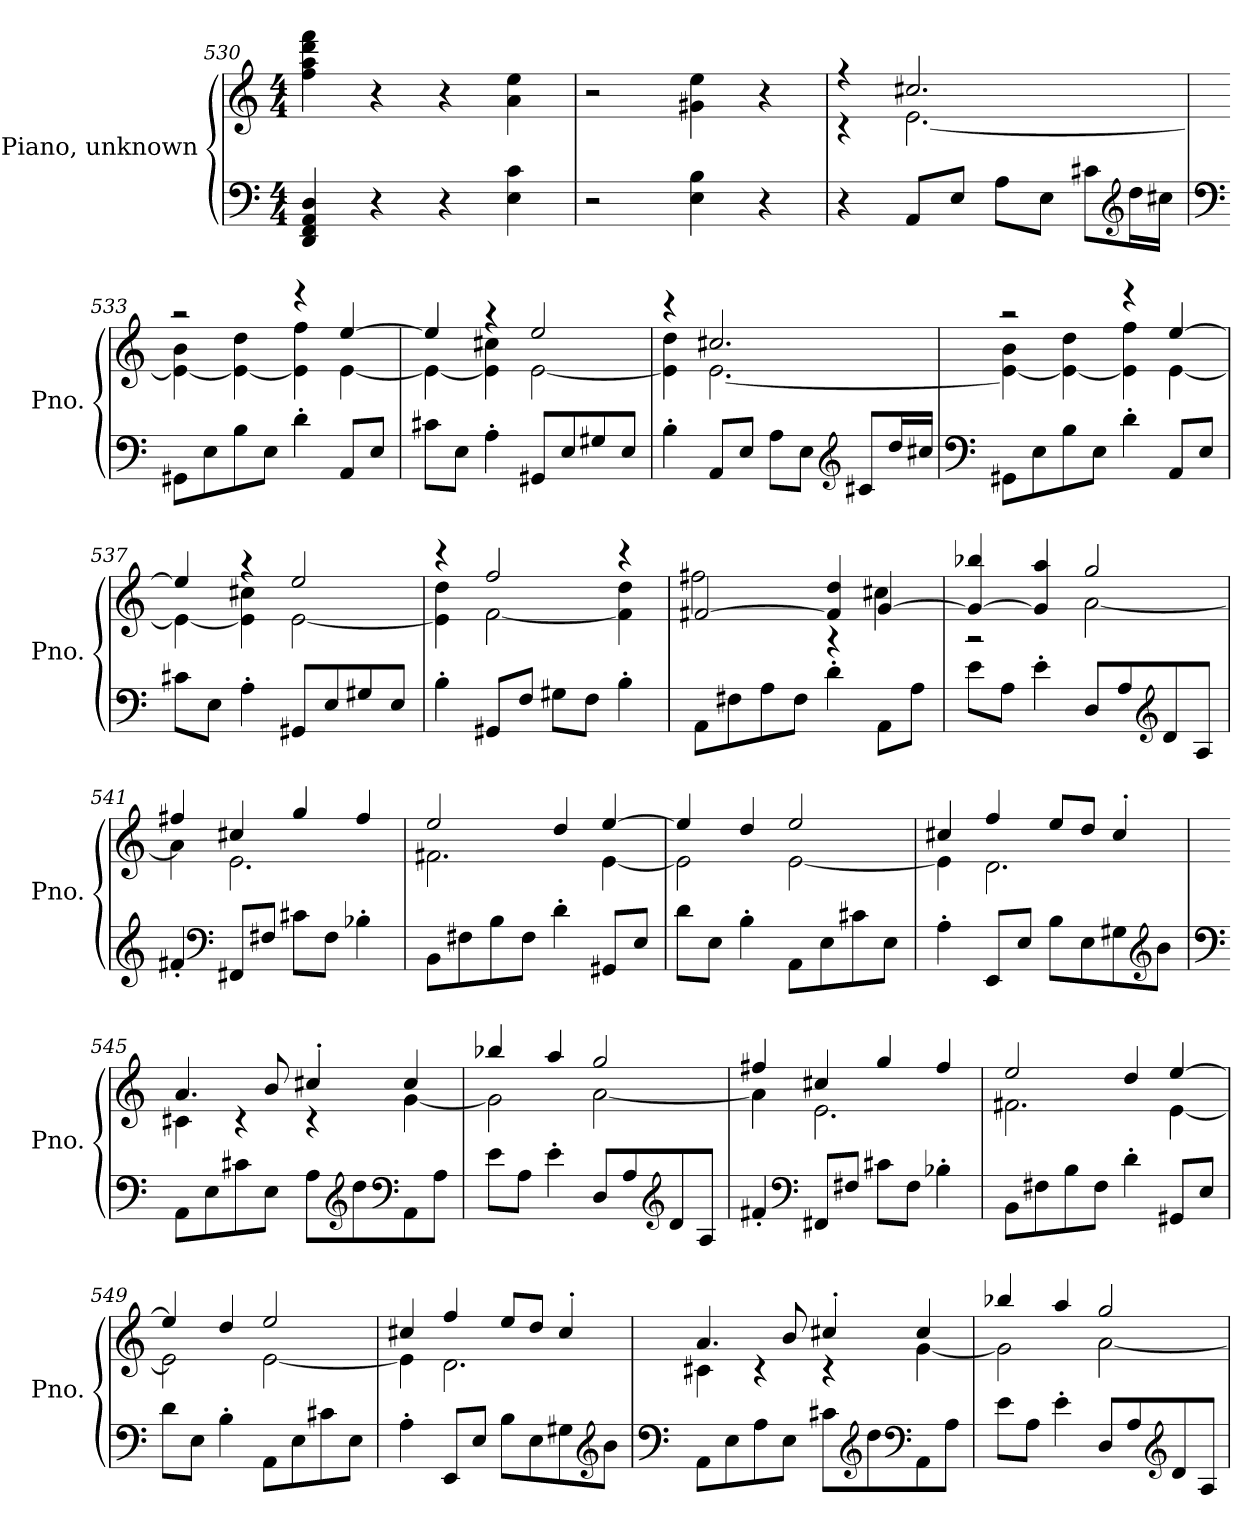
**kern	**kern
*part1	*part1
*staff2	*staff1
*I"Piano, unknown	*
*I'Pno.	*
*clefF4	*clefG2
*k[]	*k[]
*M4/4	*M4/4
=530	=530
4DD/ 4FF/ 4AA/ 4D/	4ff\ 4aa\ 4ddd\ 4fff\
4r	4r
4r	4r
4E\ 4c\	4a\ 4ee\
=531	=531
2r	2r
4E\ 4B\	4g#X\ 4ee\
4r	4r
!!LO:LB:g=z
=532	=532
*	*^
4r	4r	4r
8AA/L	2.cc#X/	[2.e\
8E/J	.	.
8A\L	.	.
8E\J	.	.
8c#X\L	.	.
*clefG2	*	*
16dd\L	.	.
16cc#X\JJ	.	.
=533	=533	=533
*clefF4	*	*
8GG#X\L	2r	4e\_ 4b\
8E\	.	.
8B\	.	4e\_ 4dd\
8E\J	.	.
4d'\	4r	4e\] 4ff\
8AA/L	[4ee/	[4e\
8E/J	.	.
=534	=534	=534
8c#X\L	4ee/]	4e\_
8E\J	.	.
4A'\	4r	4e\] 4cc#X\
8GG#X/L	2ee/	[2e\
8E/	.	.
8G#X/	.	.
8E/J	.	.
=535	=535	=535
4B'\	4r	4e\] 4dd\
8AA/L	2.cc#X/	[2.e\
8E/J	.	.
8A\L	.	.
8E\J	.	.
*clefG2	*	*
8c#X/L	.	.
16dd/L	.	.
16cc#X/JJ	.	.
!!LO:LB:g=z	!!
=536	=536	=536
*clefF4	*	*
8GG#X\L	2r	4e\_ 4b\
8E\	.	.
8B\	.	4e\_ 4dd\
8E\J	.	.
4d'\	4r	4e\] 4ff\
8AA/L	[4ee/	[4e\
8E/J	.	.
=537	=537	=537
8c#X\L	4ee/]	4e\_
8E\J	.	.
4A'\	4r	4e\] 4cc#X\
8GG#X/L	2ee/	[2e\
8E/	.	.
8G#X/	.	.
8E/J	.	.
=538	=538	=538
4B'\	4r	4e\] 4dd\
8GG#X/L	2ff/	[2f\
8F/J	.	.
8G#X\L	.	.
8F\J	.	.
4B'\	4r	4f\] 4dd\
=539	=539	=539
8AA\L	[2f#X/	2ff#X\
8F#X\	.	.
8A\	.	.
8F#\J	.	.
4d'\	4f#/] 4dd/	4r
8AA\L	[4g/	4cc#X\
8A\J	.	.
=540	=540	=540
8e\L	4g/_ 4bb-X/	2r
8A\J	.	.
4e'\	4g/] 4aa/	.
8D/L	2gg/	[2a\
8A/	.	.
*clefG2	*	*
8d/	.	.
8A/J	.	.
!!LO:PB:g=z	!!
=541	=541	=541
4f#X'/	4ff#X/	4a\]
*clefF4	*	*
8FF#X/L	4cc#X/	2.e\
8F#X/J	.	.
8c#X\L	4gg/	.
8F#\J	.	.
4B-X'\	4ff#/	.
=542	=542	=542
8BB\L	2ee/	2.f#X\
8F#X\	.	.
8B\	.	.
8F#\J	.	.
4d'\	4dd/	.
8GG#X/L	[4ee/	[4e\
8E/J	.	.
=543	=543	=543
8d\L	4ee/]	2e\]
8E\J	.	.
4B'\	4dd/	.
8AA\L	2ee/	[2e\
8E\	.	.
8c#X\	.	.
8E\J	.	.
=544	=544	=544
4A'\	4cc#X/	4e\]
8EE/L	4ff/	2.d\
8E/J	.	.
8B\L	8ee/L	.
8E\	8dd/J	.
8G#X\	4cc#'/	.
*clefG2	*	*
8b\J	.	.
!!LO:LB:g=z	!!
=545	=545	=545
*clefF4	*	*
8AA\L	4.a/	4c#X\
8E\	.	.
8c#X\	.	4r
8E\J	8b/	.
8A\L	4cc#X'/	4r
*clefG2	*	*
8dd\	.	.
*clefF4	*	*
8AA\	4cc#/	[4g\
8A\J	.	.
=546	=546	=546
8e\L	4bb-X/	2g\]
8A\J	.	.
4e'\	4aa/	.
8D/L	2gg/	[2a\
8A/	.	.
*clefG2	*	*
8d/	.	.
8A/J	.	.
=547	=547	=547
4f#X'/	4ff#X/	4a\]
*clefF4	*	*
8FF#X/L	4cc#X/	2.e\
8F#X/J	.	.
8c#X\L	4gg/	.
8F#\J	.	.
4B-X'\	4ff#/	.
!!LO:LB:g=z	!!
=548	=548	=548
8BB\L	2ee/	2.f#X\
8F#X\	.	.
8B\	.	.
8F#\J	.	.
4d'\	4dd/	.
8GG#X/L	[4ee/	[4e\
8E/J	.	.
=549	=549	=549
8d\L	4ee/]	2e\]
8E\J	.	.
4B'\	4dd/	.
8AA\L	2ee/	[2e\
8E\	.	.
8c#X\	.	.
8E\J	.	.
=550	=550	=550
4A'\	4cc#X/	4e\]
8EE/L	4ff/	2.d\
8E/J	.	.
8B\L	8ee/L	.
8E\	8dd/J	.
8G#X\	4cc#'/	.
*clefG2	*	*
8b\J	.	.
=551	=551	=551
*clefF4	*	*
8AA\L	4.a/	4c#X\
8E\	.	.
8A\	.	4r
8E\J	8b/	.
8c#X\L	4cc#X'/	4r
*clefG2	*	*
8dd\	.	.
*clefF4	*	*
8AA\	4cc#/	[4g\
8A\J	.	.
!!LO:LB:g=z	!!
=552	=552	=552
8e\L	4bb-X/	2g\]
8A\J	.	.
4e'\	4aa/	.
8D/L	2gg/	[2a\
8A/	.	.
*clefG2	*	*
8d/	.	.
8A/J	.	.
*	*v	*v
=	=
*-	*-
